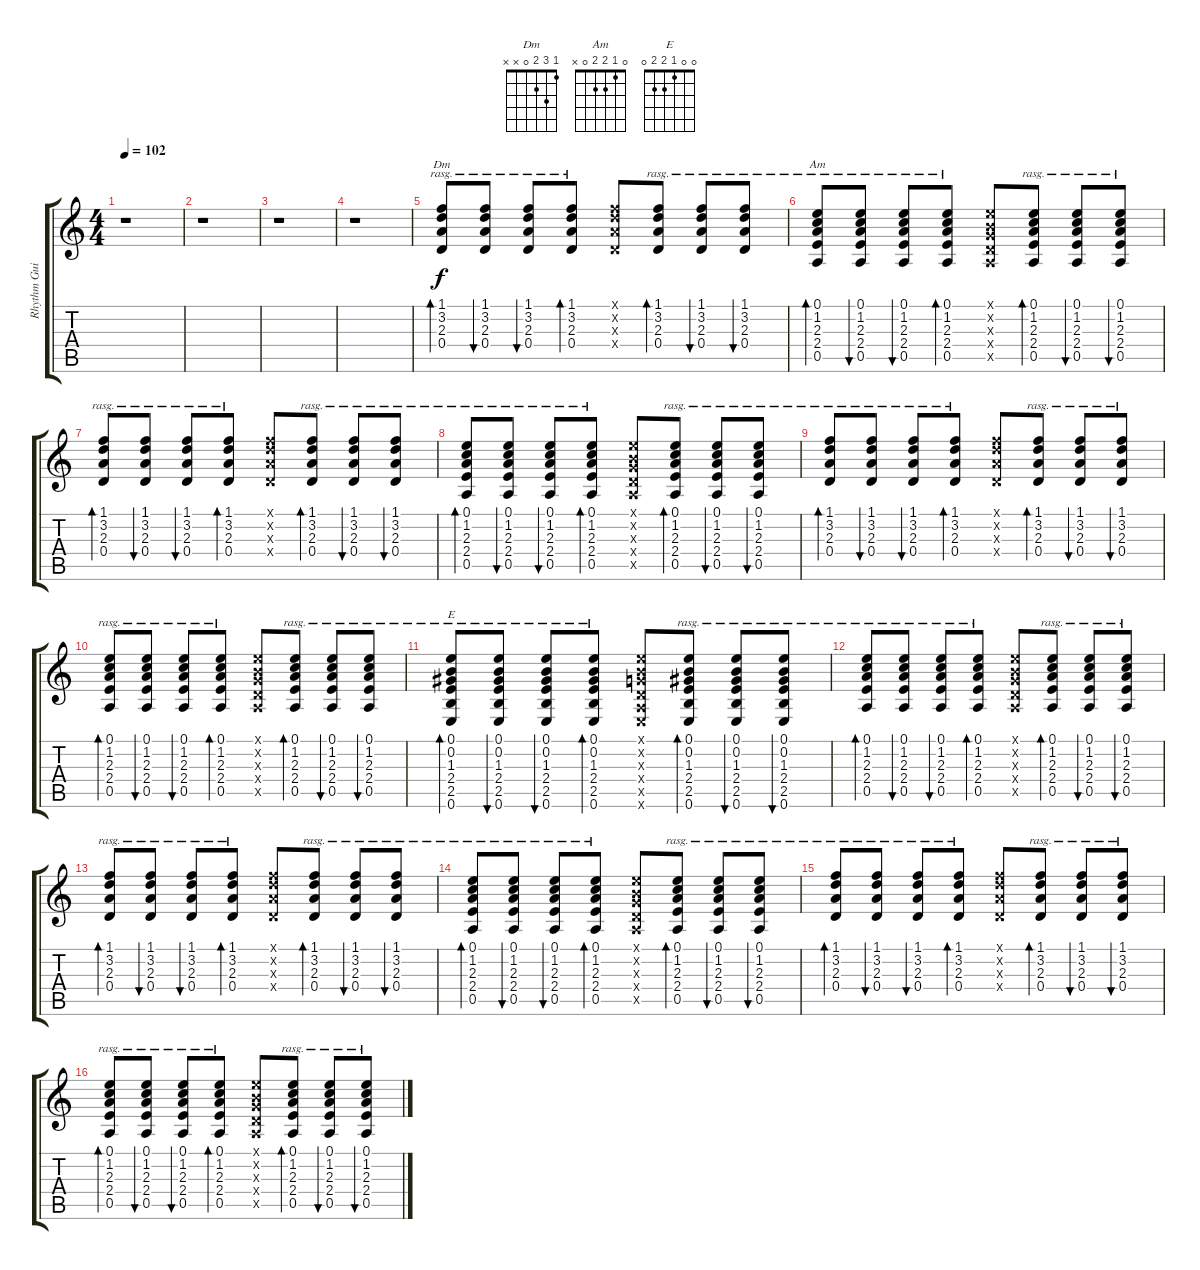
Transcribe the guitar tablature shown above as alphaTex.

\track ("Rhythm Guitar  (Chords)" "Rhythm Gui") {instrument acousticguitarnylon}
\staff {score tabs}
\tuning (E4 B3 G3 D3 A2 E2) {hide}
\chord ("Dm" 1 3 2 0 x x)
\chord ("Am" 0 1 2 2 0 x)
\chord ("E" 0 0 1 2 2 0)
\ts (4 4)
\tempo 102
\clef g2
\ks c
r.1{dy f instrument acousticguitarnylon} |
r.1 |
r.1 |
r.1 |
(1.1 3.2 2.3 0.4).8{bd 240 ch "Dm" rasg ii} (1.1 3.2 2.3 0.4).8{bu 240 rasg ii} (1.1 3.2 2.3 0.4).8{bu 240 rasg ii} (1.1 3.2 2.3 0.4).8{bd 120 rasg ii} (1.1{x} 3.2{x} 2.3{x} 0.4{x}).8 (1.1 3.2 2.3 0.4).8{bd 120 rasg ii} (1.1 3.2 2.3 0.4).8{bu 120 rasg ii} (1.1 3.2 2.3 0.4).8{bu 120 rasg ii} |
(0.1 1.2 2.3 2.4 0.5).8{bd 120 ch "Am" rasg ii} (0.1 1.2 2.3 2.4 0.5).8{bu 120 rasg ii} (0.1 1.2 2.3 2.4 0.5).8{bu 120 rasg ii} (0.1 1.2 2.3 2.4 0.5).8{bd 120 rasg ii} (0.1{x} 0.2{x} 0.3{x} 0.4{x} 0.5{x}).8 (0.1 1.2 2.3 2.4 0.5).8{bd 120 rasg ii} (0.1 1.2 2.3 2.4 0.5).8{bu 120 rasg ii} (0.1 1.2 2.3 2.4 0.5).8{bu 120 rasg ii} |
(1.1 3.2 2.3 0.4).8{bd 240 rasg ii} (1.1 3.2 2.3 0.4).8{bu 240 rasg ii} (1.1 3.2 2.3 0.4).8{bu 240 rasg ii} (1.1 3.2 2.3 0.4).8{bd 120 rasg ii} (1.1{x} 3.2{x} 2.3{x} 0.4{x}).8 (1.1 3.2 2.3 0.4).8{bd 120 rasg ii} (1.1 3.2 2.3 0.4).8{bu 120 rasg ii} (1.1 3.2 2.3 0.4).8{bu 120 rasg ii} |
(0.1 1.2 2.3 2.4 0.5).8{bd 120 rasg ii} (0.1 1.2 2.3 2.4 0.5).8{bu 120 rasg ii} (0.1 1.2 2.3 2.4 0.5).8{bu 120 rasg ii} (0.1 1.2 2.3 2.4 0.5).8{bd 120 rasg ii} (0.1{x} 0.2{x} 0.3{x} 0.4{x} 0.5{x}).8 (0.1 1.2 2.3 2.4 0.5).8{bd 120 rasg ii} (0.1 1.2 2.3 2.4 0.5).8{bu 120 rasg ii} (0.1 1.2 2.3 2.4 0.5).8{bu 120 rasg ii} |
(1.1 3.2 2.3 0.4).8{bd 240 rasg ii} (1.1 3.2 2.3 0.4).8{bu 240 rasg ii} (1.1 3.2 2.3 0.4).8{bu 240 rasg ii} (1.1 3.2 2.3 0.4).8{bd 120 rasg ii} (1.1{x} 3.2{x} 2.3{x} 0.4{x}).8 (1.1 3.2 2.3 0.4).8{bd 120 rasg ii} (1.1 3.2 2.3 0.4).8{bu 120 rasg ii} (1.1 3.2 2.3 0.4).8{bu 120 rasg ii} |
(0.1 1.2 2.3 2.4 0.5).8{bd 120 rasg ii} (0.1 1.2 2.3 2.4 0.5).8{bu 120 rasg ii} (0.1 1.2 2.3 2.4 0.5).8{bu 120 rasg ii} (0.1 1.2 2.3 2.4 0.5).8{bd 120 rasg ii} (0.1{x} 0.2{x} 0.3{x} 0.4{x} 0.5{x}).8 (0.1 1.2 2.3 2.4 0.5).8{bd 120 rasg ii} (0.1 1.2 2.3 2.4 0.5).8{bu 120 rasg ii} (0.1 1.2 2.3 2.4 0.5).8{bu 120 rasg ii} |
(0.1 0.2 1.3 2.4 2.5 0.6).8{bd 120 ch "E" rasg ii} (0.1 0.2 1.3 2.4 2.5 0.6).8{bu 120 rasg ii} (0.1 0.2 1.3 2.4 2.5 0.6).8{bu 120 rasg ii} (0.1 0.2 1.3 2.4 2.5 0.6).8{bd 120 rasg ii} (0.1{x} 0.2{x} 0.3{x} 0.4{x} 0.5{x} 0.6{x}).8 (0.1 0.2 1.3 2.4 2.5 0.6).8{bd 120 rasg ii} (0.1 0.2 1.3 2.4 2.5 0.6).8{bu 120 rasg ii} (0.1 0.2 1.3 2.4 2.5 0.6).8{bu 120 rasg ii} |
(0.1 1.2 2.3 2.4 0.5).8{bd 120 rasg ii} (0.1 1.2 2.3 2.4 0.5).8{bu 120 rasg ii} (0.1 1.2 2.3 2.4 0.5).8{bu 120 rasg ii} (0.1 1.2 2.3 2.4 0.5).8{bd 120 rasg ii} (0.1{x} 0.2{x} 0.3{x} 0.4{x} 0.5{x}).8 (0.1 1.2 2.3 2.4 0.5).8{bd 120 rasg ii} (0.1 1.2 2.3 2.4 0.5).8{bu 120 rasg ii} (0.1 1.2 2.3 2.4 0.5).8{bu 120 rasg ii} |
(1.1 3.2 2.3 0.4).8{bd 240 rasg ii} (1.1 3.2 2.3 0.4).8{bu 240 rasg ii} (1.1 3.2 2.3 0.4).8{bu 240 rasg ii} (1.1 3.2 2.3 0.4).8{bd 120 rasg ii} (1.1{x} 3.2{x} 2.3{x} 0.4{x}).8 (1.1 3.2 2.3 0.4).8{bd 120 rasg ii} (1.1 3.2 2.3 0.4).8{bu 120 rasg ii} (1.1 3.2 2.3 0.4).8{bu 120 rasg ii} |
(0.1 1.2 2.3 2.4 0.5).8{bd 120 rasg ii} (0.1 1.2 2.3 2.4 0.5).8{bu 120 rasg ii} (0.1 1.2 2.3 2.4 0.5).8{bu 120 rasg ii} (0.1 1.2 2.3 2.4 0.5).8{bd 120 rasg ii} (0.1{x} 0.2{x} 0.3{x} 0.4{x} 0.5{x}).8 (0.1 1.2 2.3 2.4 0.5).8{bd 120 rasg ii} (0.1 1.2 2.3 2.4 0.5).8{bu 120 rasg ii} (0.1 1.2 2.3 2.4 0.5).8{bu 120 rasg ii} |
(1.1 3.2 2.3 0.4).8{bd 240 rasg ii} (1.1 3.2 2.3 0.4).8{bu 240 rasg ii} (1.1 3.2 2.3 0.4).8{bu 240 rasg ii} (1.1 3.2 2.3 0.4).8{bd 120 rasg ii} (1.1{x} 3.2{x} 2.3{x} 0.4{x}).8 (1.1 3.2 2.3 0.4).8{bd 120 rasg ii} (1.1 3.2 2.3 0.4).8{bu 120 rasg ii} (1.1 3.2 2.3 0.4).8{bu 120 rasg ii} |
(0.1 1.2 2.3 2.4 0.5).8{bd 120 rasg ii} (0.1 1.2 2.3 2.4 0.5).8{bu 120 rasg ii} (0.1 1.2 2.3 2.4 0.5).8{bu 120 rasg ii} (0.1 1.2 2.3 2.4 0.5).8{bd 120 rasg ii} (0.1{x} 0.2{x} 0.3{x} 0.4{x} 0.5{x}).8 (0.1 1.2 2.3 2.4 0.5).8{bd 120 rasg ii} (0.1 1.2 2.3 2.4 0.5).8{bu 120 rasg ii} (0.1 1.2 2.3 2.4 0.5).8{bu 120 rasg ii}
